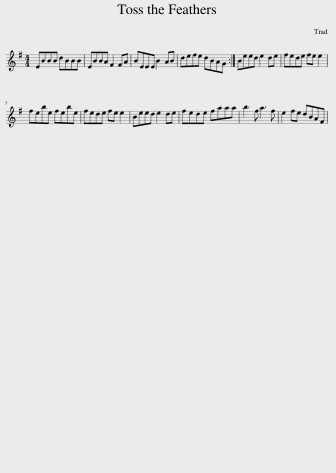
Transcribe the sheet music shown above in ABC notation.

X:1
L:1/8
M:4/4
I:linebreak $
K:Emin
V:1 treble
V:1
 EBBB dBBB | EBBA F2 FA | BEEE B2 AB | defe dBAG :| Beed e2 de | %5
 fede fe e2 |$ febe febe | fede fe e2 | Beed e2 de | fede faaa | %10
 b3 f a3 f | e2 fe dBAF | %12
